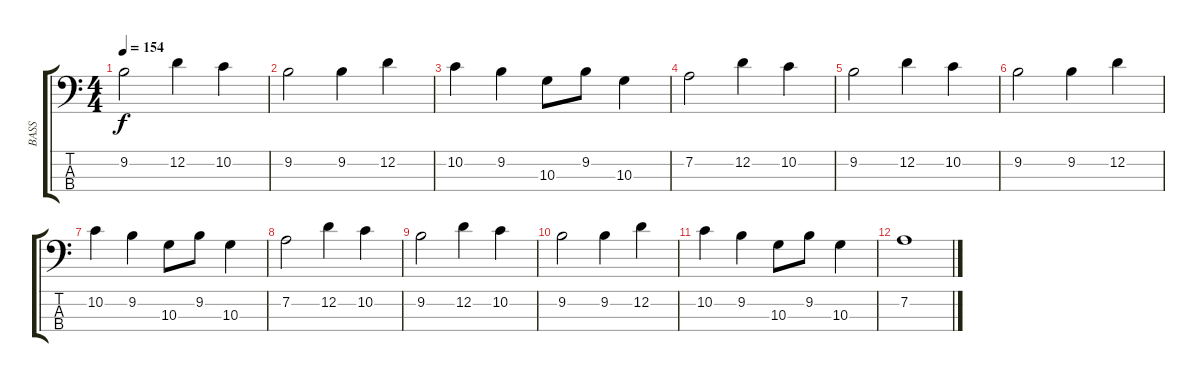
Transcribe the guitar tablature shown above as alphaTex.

\track ("BASS" "BASS") {instrument electricbassfinger}
\staff {score tabs}
\tuning (G2 D2 A1 E1) {hide}
\ts (4 4)
\tempo 154
\clef f4
\ks c
9.2.2{dy f} 12.2.4 10.2.4 |
9.2.2 9.2.4 12.2.4 |
10.2.4 9.2.4 10.3.8 9.2.8 10.3.4 |
7.2.2 12.2.4 10.2.4 |
9.2.2 12.2.4 10.2.4 |
9.2.2 9.2.4 12.2.4 |
10.2.4 9.2.4 10.3.8 9.2.8 10.3.4 |
7.2.2 12.2.4 10.2.4 |
9.2.2 12.2.4 10.2.4 |
9.2.2 9.2.4 12.2.4 |
10.2.4 9.2.4 10.3.8 9.2.8 10.3.4 |
7.2.1
